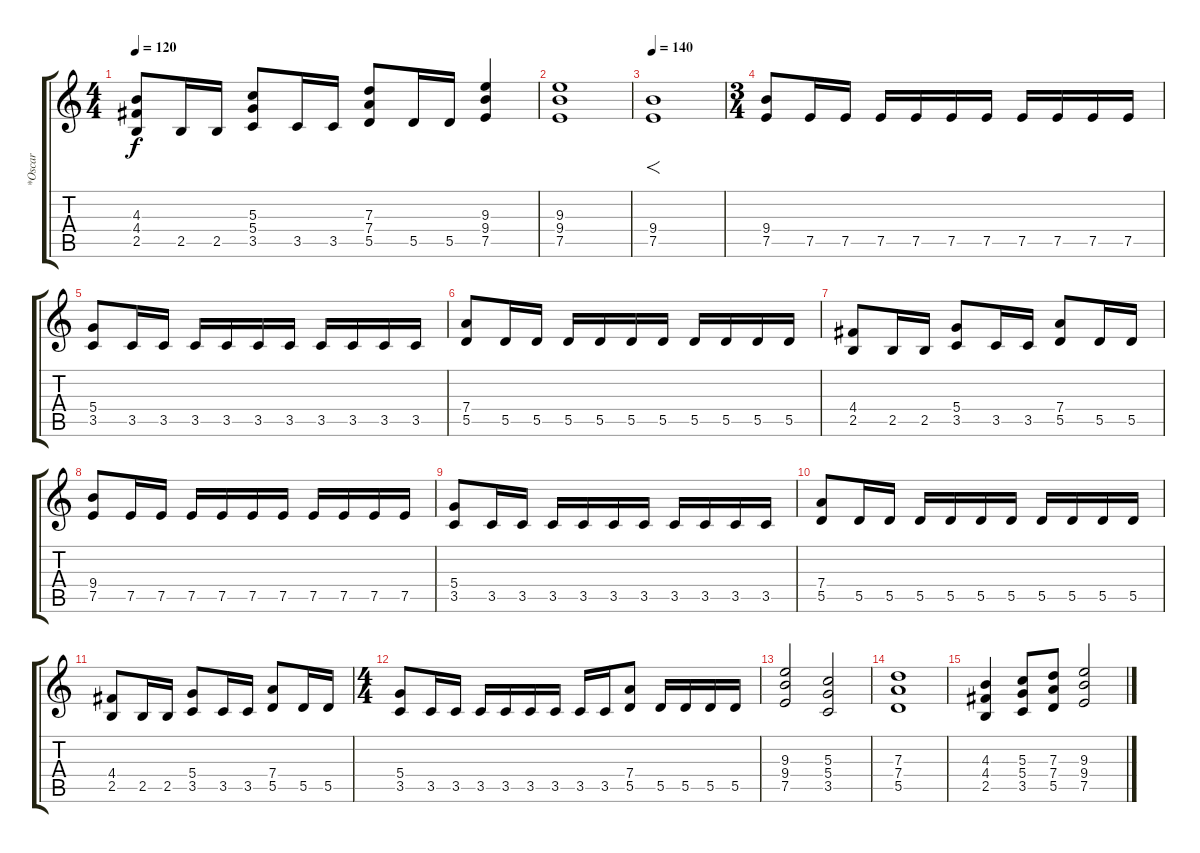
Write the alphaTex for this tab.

\track ("*Oscar" "*Oscar") {instrument distortionguitar}
\staff {score tabs}
\tuning (E4 B3 G3 D3 A2 E2) {hide}
\ts (4 4)
\tempo 120
\clef g2
\ks c
(4.3 4.4 2.5).8{dy f} 2.5.16 2.5.16 (5.3 5.4 3.5).8 3.5.16 3.5.16 (7.3 7.4 5.5).8 5.5.16 5.5.16 (9.3 9.4 7.5).4 |
(9.3 9.4 7.5).1 |
\tempo 140
(9.4 7.5).1{f volume 12 instrument distortionguitar} |
\ts (3 4)
(9.4 7.5).8 7.5.16 7.5.16 7.5.16 7.5.16 7.5.16 7.5.16 7.5.16 7.5.16 7.5.16 7.5.16 |
(5.4 3.5).8 3.5.16 3.5.16 3.5.16 3.5.16 3.5.16 3.5.16 3.5.16 3.5.16 3.5.16 3.5.16 |
(7.4 5.5).8 5.5.16 5.5.16 5.5.16 5.5.16 5.5.16 5.5.16 5.5.16 5.5.16 5.5.16 5.5.16 |
(4.4 2.5).8 2.5.16 2.5.16 (5.4 3.5).8 3.5.16 3.5.16 (7.4 5.5).8 5.5.16 5.5.16 |
(9.4 7.5).8 7.5.16 7.5.16 7.5.16 7.5.16 7.5.16 7.5.16 7.5.16 7.5.16 7.5.16 7.5.16 |
(5.4 3.5).8 3.5.16 3.5.16 3.5.16 3.5.16 3.5.16 3.5.16 3.5.16 3.5.16 3.5.16 3.5.16 |
(7.4 5.5).8 5.5.16 5.5.16 5.5.16 5.5.16 5.5.16 5.5.16 5.5.16 5.5.16 5.5.16 5.5.16 |
(4.4 2.5).8 2.5.16 2.5.16 (5.4 3.5).8 3.5.16 3.5.16 (7.4 5.5).8 5.5.16 5.5.16 |
\ts (4 4)
(5.4 3.5).8 3.5.16 3.5.16 3.5.16 3.5.16 3.5.16 3.5.16 3.5.16 3.5.16 (7.4 5.5).8 5.5.16 5.5.16 5.5.16 5.5.16 |
(9.3 9.4 7.5).2 (5.3 5.4 3.5).2 |
(7.3 7.4 5.5).1 |
(4.3 4.4 2.5).4 (5.3 5.4 3.5).8 (7.3 7.4 5.5).8 (9.3 9.4 7.5).2
